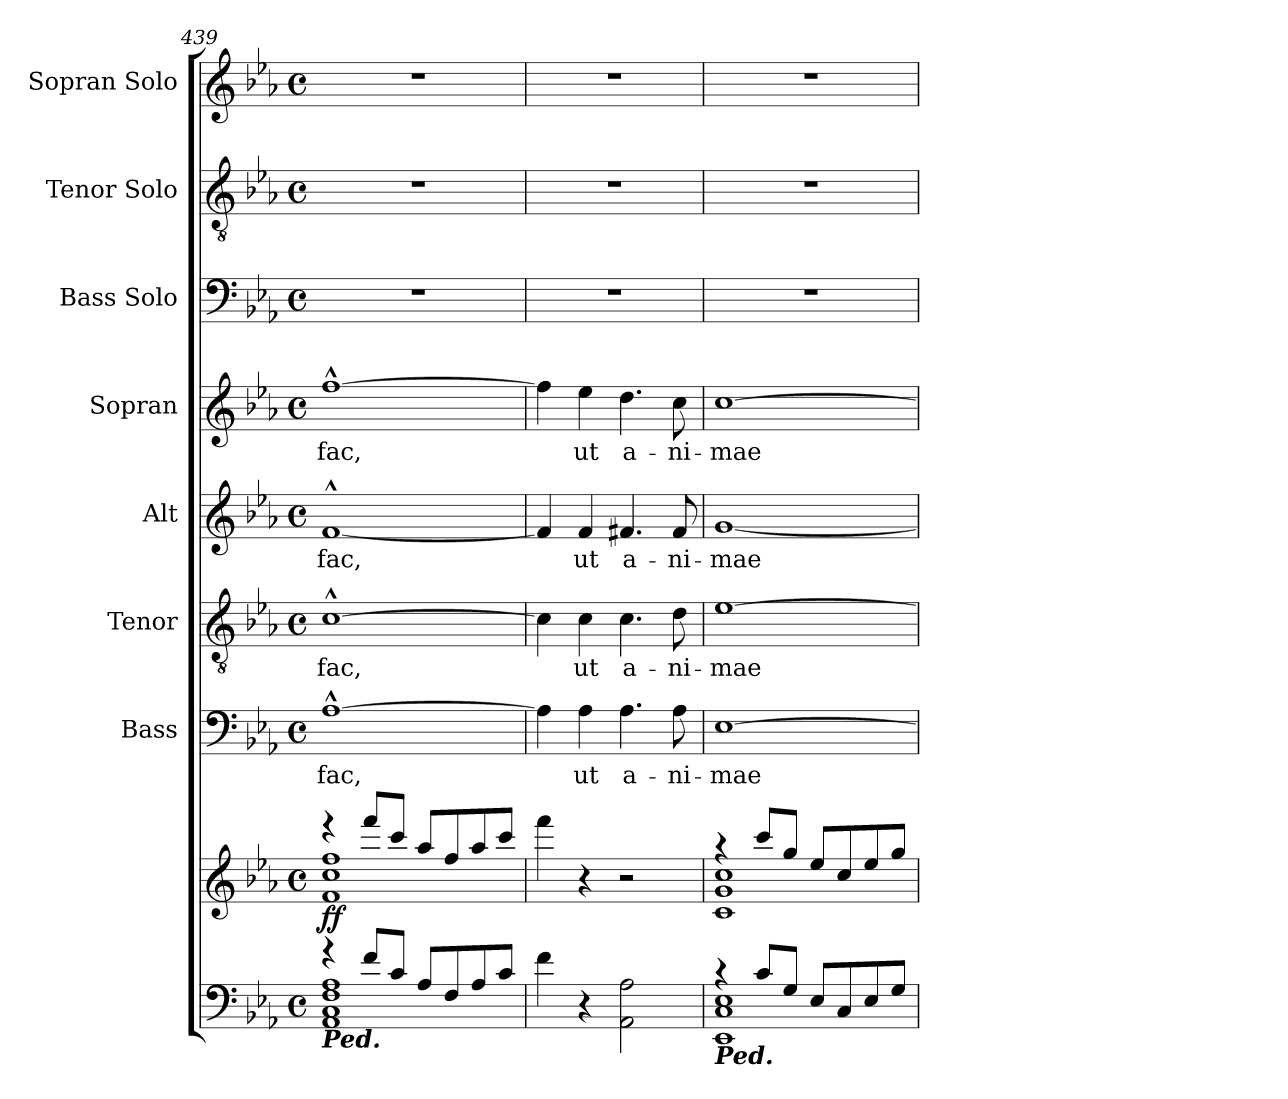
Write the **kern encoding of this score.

**kern	**kern	**dynam	**kern	**text	**kern	**text	**kern	**text	**kern	**text	**kern	**kern	**kern
*part8	*part8	*part8	*part7	*part7	*part6	*part6	*part5	*part5	*part4	*part4	*part3	*part2	*part1
*staff9	*staff8	*staff8/9	*staff7	*staff7	*staff6	*staff6	*staff5	*staff5	*staff4	*staff4	*staff3	*staff2	*staff1
*	*	*	*I"Bass	*	*I"Tenor	*	*I"Alt	*	*I"Sopran	*	*I"Bass Solo	*I"Tenor Solo	*I"Sopran Solo
*	*	*	*I'B.	*	*I'T.	*	*I'A.	*	*I'S.	*	*I'B. Solo	*I'T. Solo	*I'S. Solo
*clefF4	*clefG2	*	*clefF4	*	*clefGv2	*	*clefG2	*	*clefG2	*	*clefF4	*clefGv2	*clefG2
*k[b-e-a-]	*k[b-e-a-]	*	*k[b-e-a-]	*	*k[b-e-a-]	*	*k[b-e-a-]	*	*k[b-e-a-]	*	*k[b-e-a-]	*k[b-e-a-]	*k[b-e-a-]
*E-:	*E-:	*	*E-:	*	*E-:	*	*E-:	*	*E-:	*	*E-:	*E-:	*E-:
*M4/4	*M4/4	*	*M4/4	*	*M4/4	*	*M4/4	*	*M4/4	*	*M4/4	*M4/4	*M4/4
*met(c)	*met(c)	*	*met(c)	*	*met(c)	*	*met(c)	*	*met(c)	*	*met(c)	*met(c)	*met(c)
=439	=439	=439	=439	=439	=439	=439	=439	=439	=439	=439	=439	=439	=439
*^	*^	*	*	*	*	*	*	*	*	*	*	*	*
!LO:TX:b:Bi:t=Ped.	!	!	!	!	!	!	!	!	!	!	!	!	!	!	!
!	!	!	!	!LO:DY:b	!	!LO:LY:b	!	!LO:LY:b	!	!LO:LY:b	!	!LO:LY:b	!	!	!
4rf	1AA- 1C 1F 1A-	4rddd	1f 1cc 1ff	ff	[1A-^^>	fac,	[1c^^>	fac,	[1f^^>	fac,	[1ff^^>	fac,	1r	1r	1r
8f/L	.	8fff/L	.	.	.	.	.	.	.	.	.	.	.	.	.
8c/J	.	8ccc/J	.	.	.	.	.	.	.	.	.	.	.	.	.
8A-/L	.	8aa-/L	.	.	.	.	.	.	.	.	.	.	.	.	.
8F/	.	8ff/	.	.	.	.	.	.	.	.	.	.	.	.	.
8A-/	.	8aa-/	.	.	.	.	.	.	.	.	.	.	.	.	.
8c/J	.	8ccc/J	.	.	.	.	.	.	.	.	.	.	.	.	.
*v	*v	*	*	*	*	*	*	*	*	*	*	*	*	*	*
*	*v	*v	*	*	*	*	*	*	*	*	*	*	*	*
=440	=440	=440	=440	=440	=440	=440	=440	=440	=440	=440	=440	=440	=440
4f\	4fff\	.	4A-\]	.	4c\]	.	4f/]	.	4ff\]	.	1r	1r	1r
!	!	!	!	!LO:LY:b	!	!LO:LY:b	!	!LO:LY:b	!	!LO:LY:b	!	!	!
4r	4r	.	4A-\	ut	4c\	ut	4f/	ut	4ee-\	ut	.	.	.
!	!	!	!	!LO:LY:b	!	!LO:LY:b	!	!LO:LY:b	!	!LO:LY:b	!	!	!
2AA-\ 2A-\	2r	.	4.A-\	a-	4.c\	a-	4.f#X/	a-	4.dd\	a-	.	.	.
!	!	!	!	!LO:LY:b	!	!LO:LY:b	!	!LO:LY:b	!	!LO:LY:b	!	!	!
.	.	.	8A-\	-ni-	8d\	-ni-	8f#/	-ni-	8cc\	-ni-	.	.	.
!!LO:LB:g=z
=441	=441	=441	=441	=441	=441	=441	=441	=441	=441	=441	=441	=441	=441
*^	*^	*	*	*	*	*	*	*	*	*	*	*	*
!LO:TX:b:Bi:t=Ped.	!	!	!	!	!	!	!	!	!	!	!	!	!	!	!
!	!	!	!	!	!	!LO:LY:b	!	!LO:LY:b	!	!LO:LY:b	!	!LO:LY:b	!	!	!
4rc	1EE- 1C 1E-	4raa	1c 1g 1cc	.	[1E-	-mae	[1e-	-mae	[1g	-mae	[1cc	-mae	1r	1r	1r
8c/L	.	8ccc/L	.	.	.	.	.	.	.	.	.	.	.	.	.
8G/J	.	8gg/J	.	.	.	.	.	.	.	.	.	.	.	.	.
8E-/L	.	8ee-/L	.	.	.	.	.	.	.	.	.	.	.	.	.
8C/	.	8cc/	.	.	.	.	.	.	.	.	.	.	.	.	.
8E-/	.	8ee-/	.	.	.	.	.	.	.	.	.	.	.	.	.
8G/J	.	8gg/J	.	.	.	.	.	.	.	.	.	.	.	.	.
*v	*v	*	*	*	*	*	*	*	*	*	*	*	*	*	*
*	*v	*v	*	*	*	*	*	*	*	*	*	*	*	*
=	=	=	=	=	=	=	=	=	=	=	=	=	=
*-	*-	*-	*-	*-	*-	*-	*-	*-	*-	*-	*-	*-	*-
